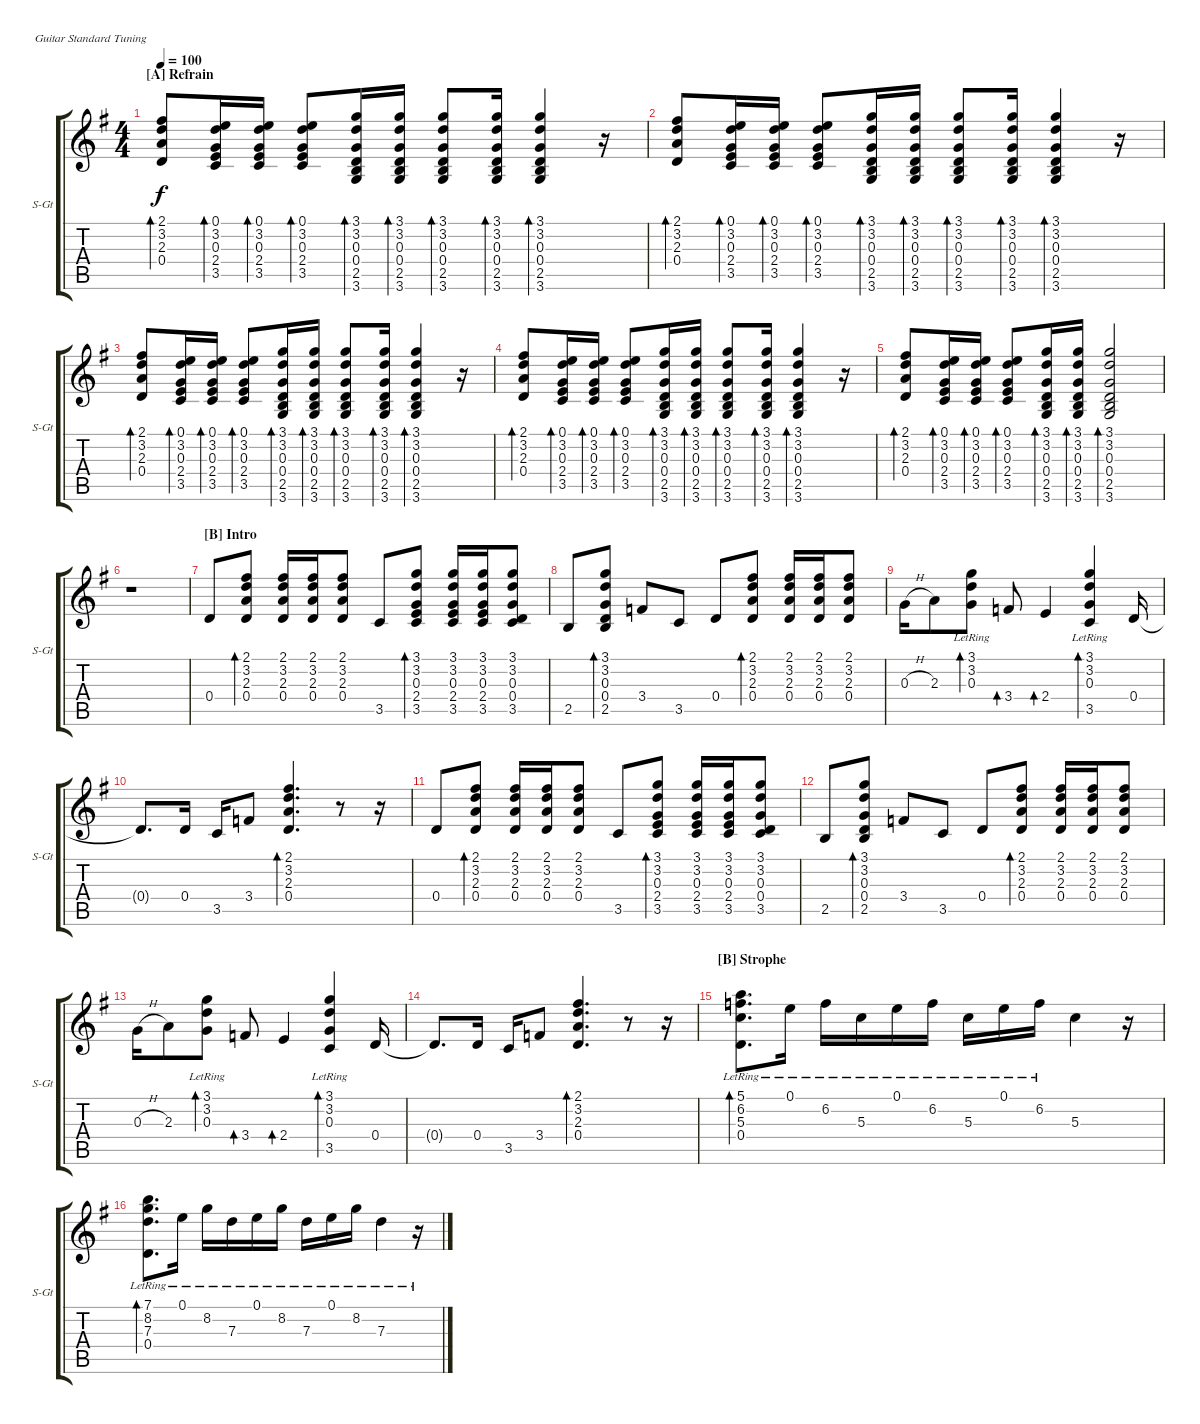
\defaultSystemsLayout 4
\bracketExtendMode groupsimilarinstruments
\singleTrackTrackNamePolicy allsystems
\multiTrackTrackNamePolicy allsystems
\firstSystemTrackNameOrientation horizontal
\otherSystemsTrackNameOrientation horizontal
\track ("Steel Guitar" "S-Gt") {instrument acousticguitarsteel}
\staff {score tabs}
\tuning (E4 B3 G3 D3 A2 E2)
\ts (4 4)
\section ("A" "Refrain")
\tempo 100
\clef g2
\ks g
(0.4 2.3 3.2 2.1).8{bd 30 dy f} (3.5 2.4 0.3 3.2 0.1).16{bd 30} (3.5 2.4 0.3 3.2 0.1).16{bd 30} (3.5 2.4 0.3 3.2 0.1).8{bd 30} (3.6 2.5 0.4 0.3 3.2 3.1).16{bd 30} (3.6 2.5 0.4 0.3 3.2 3.1).16{bd 30} (3.6 2.5 0.4 0.3 3.2 3.1).8{bd 30} (3.6 2.5 0.4 0.3 3.2 3.1).16{bd 30} (3.6 2.5 0.4 0.3 3.2 3.1).4{bd 30} r.16 |
(0.4 2.3 3.2 2.1).8{bd 30} (3.5 2.4 0.3 3.2 0.1).16{bd 30} (3.5 2.4 0.3 3.2 0.1).16{bd 30} (3.5 2.4 0.3 3.2 0.1).8{bd 30} (3.6 2.5 0.4 0.3 3.2 3.1).16{bd 30} (3.6 2.5 0.4 0.3 3.2 3.1).16{bd 30} (3.6 2.5 0.4 0.3 3.2 3.1).8{bd 30} (3.6 2.5 0.4 0.3 3.2 3.1).16{bd 30} (3.6 2.5 0.4 0.3 3.2 3.1).4{bd 30} r.16 |
\scale
0.333333 (0.4 2.3 3.2 2.1).8{bd 30} (3.5 2.4 0.3 3.2 0.1).16{bd 30} (3.5 2.4 0.3 3.2 0.1).16{bd 30} (3.5 2.4 0.3 3.2 0.1).8{bd 30} (3.6 2.5 0.4 0.3 3.2 3.1).16{bd 30} (3.6 2.5 0.4 0.3 3.2 3.1).16{bd 30} (3.6 2.5 0.4 0.3 3.2 3.1).8{bd 30} (3.6 2.5 0.4 0.3 3.2 3.1).16{bd 30} (3.6 2.5 0.4 0.3 3.2 3.1).4{bd 30} r.16 |
\scale
0.333333 (0.4 2.3 3.2 2.1).8{bd 30} (3.5 2.4 0.3 3.2 0.1).16{bd 30} (3.5 2.4 0.3 3.2 0.1).16{bd 30} (3.5 2.4 0.3 3.2 0.1).8{bd 30} (3.6 2.5 0.4 0.3 3.2 3.1).16{bd 30} (3.6 2.5 0.4 0.3 3.2 3.1).16{bd 30} (3.6 2.5 0.4 0.3 3.2 3.1).8{bd 30} (3.6 2.5 0.4 0.3 3.2 3.1).16{bd 30} (3.6 2.5 0.4 0.3 3.2 3.1).4{bd 30} r.16 |
(0.4 2.3 3.2 2.1).8{bd 30} (3.5 2.4 0.3 3.2 0.1).16{bd 30} (3.5 2.4 0.3 3.2 0.1).16{bd 30} (3.5 2.4 0.3 3.2 0.1).8{bd 30} (3.6 2.5 0.4 0.3 3.2 3.1).16{bd 30} (3.6 2.5 0.4 0.3 3.2 3.1).16{bd 30} (3.6 2.5 0.4 0.3 3.2 3.1).2{bd 30} |
r.1 |
\section ("B" "Intro")
0.4.8 (0.4 2.3 3.2 2.1).8{bd 30} (0.4 2.3 3.2 2.1).16{beam merge} (0.4 2.3 3.2 2.1).16{beam merge} (0.4 2.3 3.2 2.1).8 3.5.8 (3.5 2.4 0.3 3.2 3.1).8{bd 30 beam split} (3.5 2.4 0.3 3.2 3.1).16{beam merge} (3.5 2.4 0.3 3.2 3.1).16 (3.5 0.4 0.3 3.2 3.1).8 |
2.5.8 (2.5 0.4 0.3 3.2 3.1).8{bd 30} 3.4.8 3.5.8 0.4.8 (0.4 2.3 3.2 2.1).8{bd 30} (0.4 2.3 3.2 2.1).16{beam merge} (0.4 2.3 3.2 2.1).16{beam merge} (0.4 2.3 3.2 2.1).8 |
0.3{h}.16 2.3.8 (0.3{lr} 3.2{lr} 3.1{lr}).8{bd 30} 3.4.8{bd 118} 2.4.4{bd 120} (3.2{lr} 0.3{lr} 3.5{lr} 3.1{lr}).4{bd 30} 0.4.16 |
0.4{t}.8{d} 0.4.16 3.5.16 3.4.8 (0.4 2.3 3.2 2.1).4{d bd 239} r.8 r.16 |
0.4.8 (0.4 2.3 3.2 2.1).8{bd 30} (0.4 2.3 3.2 2.1).16{beam merge} (0.4 2.3 3.2 2.1).16{beam merge} (0.4 2.3 3.2 2.1).8 3.5.8 (3.5 2.4 0.3 3.2 3.1).8{bd 30 beam split} (3.5 2.4 0.3 3.2 3.1).16{beam merge} (3.5 2.4 0.3 3.2 3.1).16 (3.5 0.4 0.3 3.2 3.1).8 |
2.5.8 (2.5 0.4 0.3 3.2 3.1).8{bd 30} 3.4.8 3.5.8 0.4.8 (0.4 2.3 3.2 2.1).8{bd 30} (0.4 2.3 3.2 2.1).16{beam merge} (0.4 2.3 3.2 2.1).16{beam merge} (0.4 2.3 3.2 2.1).8 |
0.3{h}.16 2.3.8 (0.3{lr} 3.2{lr} 3.1{lr}).8{bd 30} 3.4.8{bd 118} 2.4.4{bd 120} (3.2{lr} 0.3{lr} 3.5{lr} 3.1{lr}).4{bd 30} 0.4.16 |
0.4{t}.8{d} 0.4.16 3.5.16 3.4.8 (0.4 2.3 3.2 2.1).4{d bd 239} r.8 r.16 |
\section ("B" "Strophe")
(0.4{lr} 5.3{lr} 6.2{lr} 5.1{lr}).8{d bd 201} 0.1{lr}.16 6.2{lr}.16 5.3{lr}.16 0.1{lr}.16 6.2{lr}.16 5.3{lr}.16 0.1{lr}.16 6.2{lr}.16 5.3.4 r.16 |
(0.4{lr} 7.3{lr} 8.2{lr} 7.1{lr}).8{d bd 201} 0.1{lr}.16 8.2{lr}.16 7.3{lr}.16 0.1{lr}.16 8.2{lr}.16 7.3{lr}.16 0.1{lr}.16 8.2{lr}.16 7.3{lr}.4 r.16
